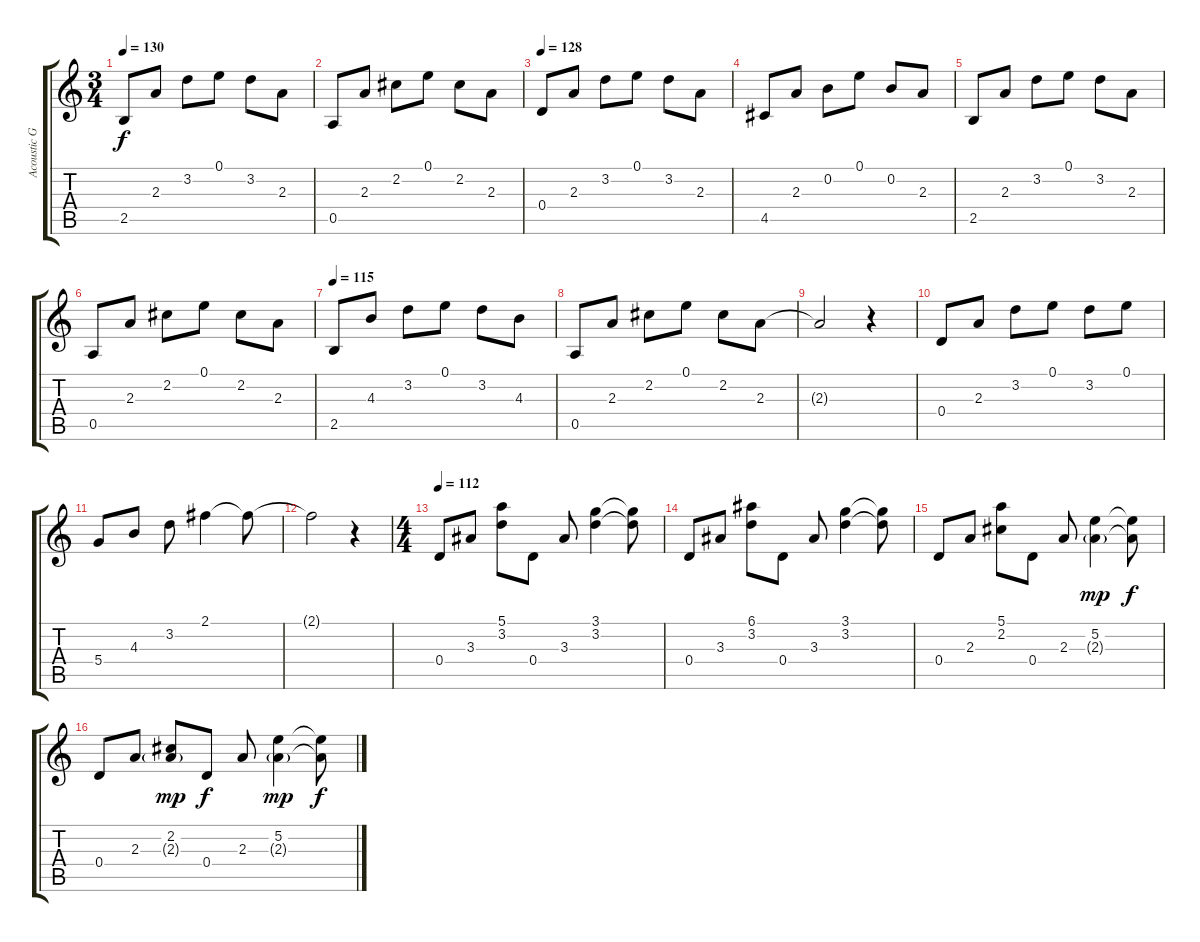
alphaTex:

\track ("Acoustic Guitar 1" "Acoustic G") {instrument acousticguitarsteel}
\staff {score tabs}
\tuning (E4 B3 G3 D3 A2 E2) {hide}
\ts (3 4)
\tempo 130
\clef g2
\ks c
2.5.8{dy f} 2.3.8 3.2.8 0.1.8 3.2.8 2.3.8 |
0.5.8 2.3.8 2.2.8 0.1.8 2.2.8 2.3.8 |
\tempo 128
0.4.8 2.3.8 3.2.8 0.1.8 3.2.8 2.3.8 |
4.5.8 2.3.8 0.2.8 0.1.8 0.2.8 2.3.8 |
2.5.8 2.3.8 3.2.8 0.1.8 3.2.8 2.3.8 |
0.5.8 2.3.8 2.2.8 0.1.8 2.2.8 2.3.8 |
\tempo 115
2.5.8 4.3.8 3.2.8 0.1.8 3.2.8 4.3.8 |
0.5.8 2.3.8 2.2.8 0.1.8 2.2.8 2.3.8 |
2.3{t}.2 r.4 |
0.4.8 2.3.8 3.2.8 0.1.8 3.2.8 0.1.8 |
5.4.8 4.3.8 3.2.8 2.1.4 2.1{t}.8 |
2.1{t}.2 r.4 |
\ts (4 4)
\tempo 112
0.4.8 3.3.8 (5.1 3.2).8 0.4.8 3.3.8 (3.1 3.2).4 (3.1{t} 3.2{t}).8 |
0.4.8 3.3.8 (6.1 3.2).8 0.4.8 3.3.8 (3.1 3.2).4 (3.1{t} 3.2{t}).8 |
0.4.8 2.3.8 (5.1 2.2).8 0.4.8 2.3.8 (5.2 2.3{g}).4{dy mp} (5.2{t} 2.3{t}).8{dy f} |
0.4.8 2.3.8 (2.2 2.3{g}).8{dy mp} 0.4.8{dy f} 2.3.8 (5.2 2.3{g}).4{dy mp} (5.2{t} 2.3{t}).8{dy f}
